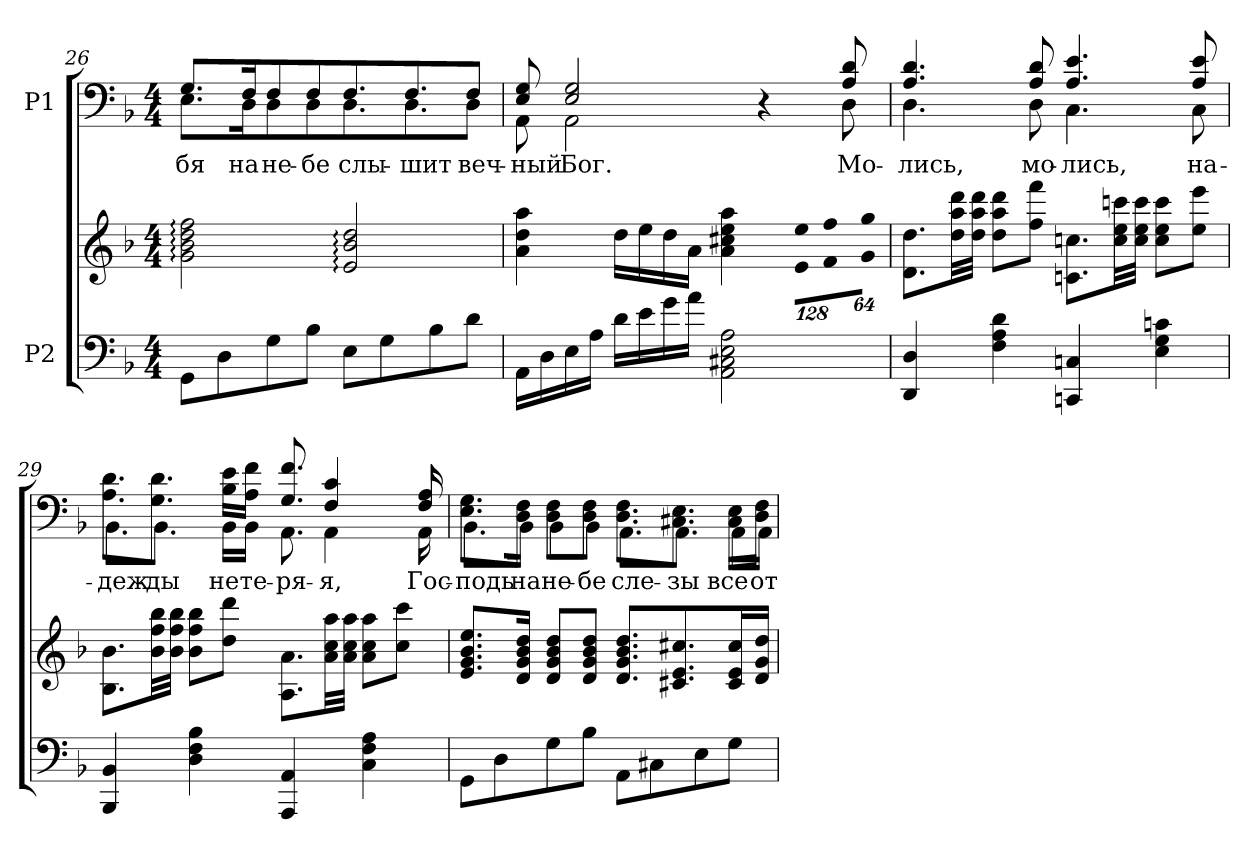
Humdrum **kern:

**kern	**kern	**kern	**text
*part2	*part2	*part1	*part1
*staff3	*staff2	*staff1	*staff1
*I"P2	*	*I"P1	*
!!LO:PB:g=z
*clefF4	*clefG2	*clefF4	*
*k[b-]	*k[b-]	*k[b-]	*
*d:	*d:	*d:	*
*M4/4	*M4/4	*M4/4	*
=26	=26	=26	=26
!	!	!	!LO:LY:b:color=#000000
*	*	*^	*
8GGi\L	2gi\: 2b-i: 2ddi: 2ffi:	8.Gi/L	8.Ei\L	-бя
8Di\	.	.	.	.
!	!	!	!	!LO:LY:b:color=#000000
.	.	16Fi/Jk	16Di\Jk	на
!	!	!	!	!LO:LY:b:color=#000000
8Gi\	.	8Fi/L	8Di\L	не-
!	!	!	!	!LO:LY:b:color=#000000
8B-i\J	.	8Fi/J	8Di\J	-бе
!	!	!	!	!LO:LY:b:color=#000000
8Ei\L	2ei/: 2b-i: 2ddi:	8.Fi/L	8.Di\L	слы-
8Gi\	.	.	.	.
!	!	!	!	!LO:LY:b:color=#000000
.	.	8.Fi/J	8.Di\J	-шит
8B-i\	.	.	.	.
!	!	!	!	!LO:LY:b:color=#000000
8di\J	.	8Fi/J	8Di\J	веч-
=27	=27	=27	=27	=27
!	!	!	!	!LO:LY:b:color=#000000
16AAi\LL	4ai\ 4ddi 4aai	8Ei/ 8Gi	8AAi\	-ный
16Di\	.	.	.	.
!	!	!	!	!LO:LY:b:color=#000000
16Ei\	.	2Ei/ 2Gi	2AAi\	Бог.
16Ai\JJ	.	.	.	.
16di\LL	16ddi\LL	.	.	.
16ei\	16eei\	.	.	.
16gi\	16ddi\	.	.	.
16ai\JJ	16ai\JJ	.	.	.
2AAi\ 2C#Xi 2Ei 2Ai	4ai\ 4cc#Xi 4eei 4aai	.	.	.
.	.	4r	4ryy	.
*	*Xbrackettup	*	*	*
!	!LO:N:vis=8	!	!	!
.	1024%85ei\ 1024%85eeiL	.	.	.
!	!LO:N:vis=8	!	!	!
.	1024%85fi\ 1024%85ffi	.	.	.
!	!	!	!	!LO:LY:b:color=#000000
.	.	8Ai/ 8di	8Di\	Мо--
!	!LO:N:vis=8	!	!	!
.	512%43gi\ 512%43ggiJ	.	.	.
=28	=28	=28	=28	=28
!	!	!	!	!LO:LY:b:color=#000000
4DDi/ 4Di	8.di\ 8.ddiL	4.Ai/ 4.di	4.Di\	-лись,
.	32ddi\ 32aai 32dddiLL	.	.	.
.	32ddi\ 32aai 32dddiJJJ	.	.	.
4Fi\ 4Ai 4di	8ddi\ 8aai 8dddiL	.	.	.
!	!	!	!	!LO:LY:b:color=#000000
.	8ffi\ 8fffiJ	8Ai/ 8di	8Di\	мо-
!	!	!	!	!LO:LY:b:color=#000000
4CCni/ 4Cni	8.cni\ 8.ccniL	4.Ai/ 4.ei	4.Ci\	-лись,
.	32cci\ 32eei 32cccniLL	.	.	.
.	32cci\ 32eei 32ccciJJJ	.	.	.
4Ei\ 4Gi 4cni	8cci\ 8eei 8ccciL	.	.	.
!	!	!	!	!LO:LY:b:color=#000000
.	8eei\ 8eeeiJ	8Ai/ 8ei	8Ci\	на-
!!LO:LB:g=z	!!
=29	=29	=29	=29	=29
!	!	!	!	!LO:LY:b:color=#000000
4BBB-i/ 4BB-i	8.B-i\ 8.b-iL	8.Ai\ 8.di\L	8.BB-i\L	-деж-
!	!	!	!	!LO:LY:b:color=#000000
.	32b-i\ 32ffi 32bb-iLL	8.Gi\ 8.di\J	8.BB-i\J	-ды
.	32b-i\ 32ffi 32bb-iJJJ	.	.	.
4Di\ 4Fi 4B-i	8b-i\ 8ffi 8bb-iL	.	.	.
!	!	!	!	!LO:LY:b:color=#000000
.	8ddi\ 8dddiJ	16B-i\ 16ei\LL	16BB-i\LL	не
!	!	!	!	!LO:LY:b:color=#000000
.	.	16Ai\ 16fi\JJ	16BB-i\JJ	те-
!	!	!	!	!LO:LY:b:color=#000000
4AAAi/ 4AAi	8.Ai\ 8.aiL	8.Gi/ 8.fi	8.AAi\	-ря-
!	!	!	!	!LO:LY:b:color=#000000
.	32ai\ 32cci 32aaiLL	4Fi/ 4ci	4AAi\	-я,
.	32ai\ 32cci 32aaiJJJ	.	.	.
4Ci\ 4Fi 4Ai	8ai\ 8cci 8aaiL	.	.	.
.	8cci\ 8ccciJ	.	.	.
!	!	!	!	!LO:LY:b:color=#000000
.	.	16Fi/ 16Ai	16AAi\	Гос-
=30	=30	=30	=30	=30
!	!	!	!	!LO:LY:b:color=#000000
8GGi\L	8.ei/ 8.gi 8.b-i 8.eeiL	8.Ei\ 8.Gi\L	8.BB-i\L	-подь
8Di\	.	.	.	.
!	!	!	!	!LO:LY:b:color=#000000
.	16di/ 16gi 16b-i 16ddiJk	16Di\ 16Fi\Jk	16BB-i\Jk	на
!	!	!	!	!LO:LY:b:color=#000000
8Gi\	8di/ 8gi 8b-i 8ddiL	8Di\ 8Fi\L	8BB-i\L	не-
!	!	!	!	!LO:LY:b:color=#000000
8B-i\J	8di/ 8gi 8b-i 8ddiJ	8Di\ 8Fi\J	8BB-i\J	-бе
!	!	!	!	!LO:LY:b:color=#000000
8AAi\L	8.di/ 8.gi 8.b-i 8.ddiL	8.Di\ 8.Fi\L	8.AAi\L	сле-
8C#Xi\	.	.	.	.
!	!	!	!	!LO:LY:b:color=#000000
.	8.c#Xi/ 8.ei 8.cc#Xi	8.C#Xi\ 8.Ei\J	8.AAi\J	-зы
8Ei\	.	.	.	.
!	!	!	!	!LO:LY:b:color=#000000
8Gi\J	16c#i/ 16ei 16cc#iL	16C#i\ 16Ei\LL	16AAi\LL	все
!	!	!	!	!LO:LY:b:color=#000000
.	16di/ 16gi 16ddiJJ	16Di\ 16Fi\JJ	16AAi\JJ	от-
*	*	*v	*v	*
=	=	=	=
*-	*-	*-	*-
